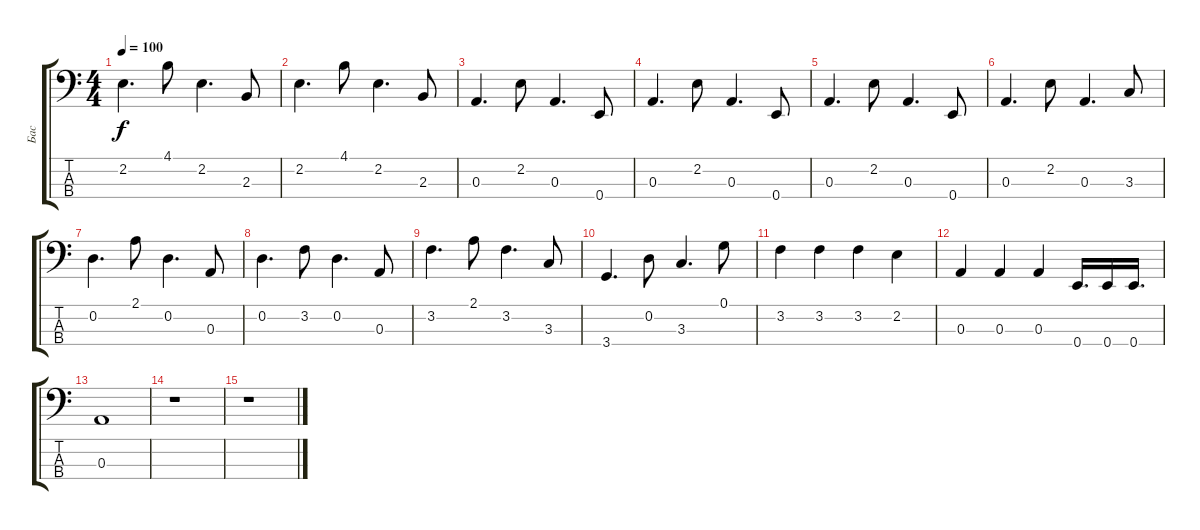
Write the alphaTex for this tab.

\track ("Бас" "Бас") {instrument fretlessbass}
\staff {score tabs}
\tuning (G2 D2 A1 E1) {hide}
\ts (4 4)
\tempo 100
\clef f4
\ks c
2.2.4{d dy f} 4.1.8 2.2.4{d} 2.3.8 |
2.2.4{d} 4.1.8 2.2.4{d} 2.3.8 |
0.3.4{d} 2.2.8 0.3.4{d} 0.4.8 |
0.3.4{d} 2.2.8 0.3.4{d} 0.4.8 |
0.3.4{d} 2.2.8 0.3.4{d} 0.4.8 |
0.3.4{d} 2.2.8 0.3.4{d} 3.3.8 |
0.2.4{d} 2.1.8 0.2.4{d} 0.3.8 |
0.2.4{d} 3.2.8 0.2.4{d} 0.3.8 |
3.2.4{d} 2.1.8 3.2.4{d} 3.3.8 |
3.4.4{d} 0.2.8 3.3.4{d} 0.1.8 |
3.2.4 3.2.4 3.2.4 2.2.4 |
0.3.4 0.3.4 0.3.4 0.4.16{d} 0.4.16 0.4.16{d} |
0.3.1 |
r.1 |
r.1
